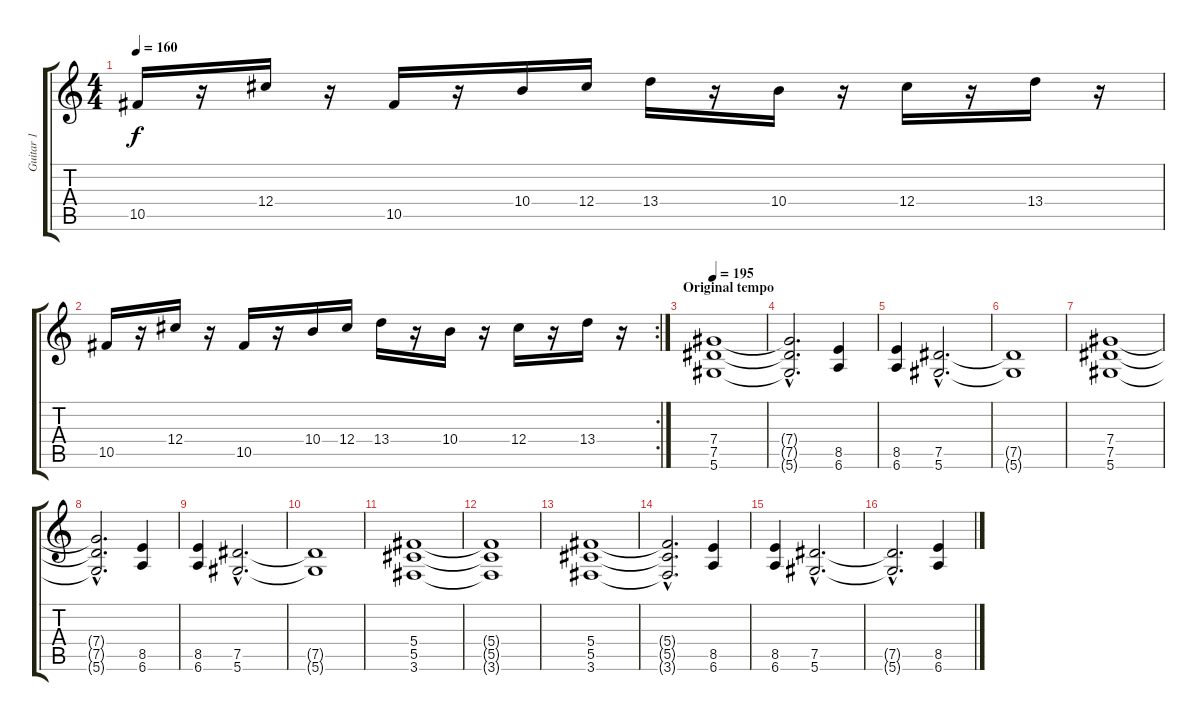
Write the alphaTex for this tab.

\track ("Guitar 1" "Guitar 1") {instrument distortionguitar}
\staff {score tabs}
\tuning (Eb4 Bb3 Gb3 Db3 Ab2 Eb2) {hide}
\ts (4 4)
\tempo 160
\clef g2
\ks c
10.5.16{dy f} r.16 12.4.16 r.16 10.5.16 r.16 10.4.16 12.4.16 13.4.16 r.16 10.4.16 r.16 12.4.16 r.16 13.4.16 r.16 |
\rc 2
10.5.16 r.16 12.4.16 r.16 10.5.16 r.16 10.4.16 12.4.16 13.4.16 r.16 10.4.16 r.16 12.4.16 r.16 13.4.16 r.16 |
\section ("" "Original tempo")
\tempo 195
(7.4 7.5 5.6).1 |
(7.4{hac t} 7.5{hac t} 5.6{hac t}).2{d} (8.5 6.6).4 |
(8.5 6.6).4 (7.5{hac} 5.6{hac}).2{d} |
(7.5{t} 5.6{t}).1 |
(7.4 7.5 5.6).1 |
(7.4{hac t} 7.5{hac t} 5.6{hac t}).2{d} (8.5 6.6).4 |
(8.5 6.6).4 (7.5{hac} 5.6{hac}).2{d} |
(7.5{t} 5.6{t}).1 |
(5.4 5.5 3.6).1 |
(5.4{t} 5.5{t} 3.6{t}).1 |
(5.4 5.5 3.6).1 |
(5.4{hac t} 5.5{hac t} 3.6{hac t}).2{d} (8.5 6.6).4 |
(8.5 6.6).4 (7.5{hac} 5.6{hac}).2{d} |
(7.5{hac t} 5.6{hac t}).2{d} (8.5 6.6).4
